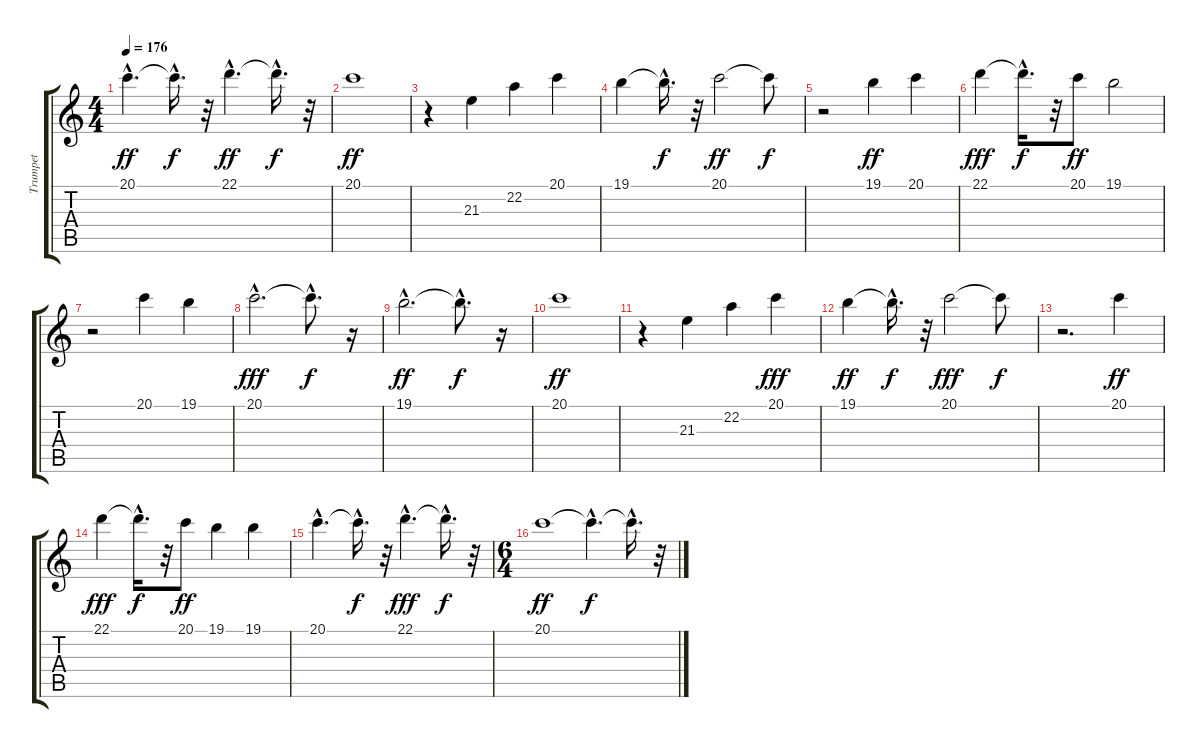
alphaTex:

\track ("Trumpet" "Trumpet") {instrument trumpet}
\staff {score tabs}
\tuning (E4 B3 G3 D3 A2 E2) {hide}
\ts (4 4)
\tempo 176
\clef g2
\ks c
20.1{hac}.4{d dy ff} 20.1{hac t}.16{d dy f} r.32 22.1{hac}.4{d dy ff} 22.1{hac t}.16{d dy f} r.32 |
20.1.1{dy ff} |
r.4 21.3.4 22.2.4 20.1.4 |
19.1.4 19.1{hac t}.16{d dy f} r.32 20.1.2{dy ff} 20.1{t}.8{dy f} |
r.2 19.1.4{dy ff} 20.1.4 |
22.1.4{dy fff} 22.1{hac t}.16{d dy f} r.32 20.1.8{dy ff} 19.1.2 |
r.2 20.1.4 19.1.4 |
20.1{hac}.2{d dy fff} 20.1{hac t}.8{d dy f} r.16 |
19.1{hac}.2{d dy ff} 19.1{hac t}.8{d dy f} r.16 |
20.1.1{dy ff} |
r.4 21.3.4 22.2.4 20.1.4{dy fff} |
19.1.4{dy ff} 19.1{hac t}.16{d dy f} r.32 20.1.2{dy fff} 20.1{t}.8{dy f} |
r.2{d} 20.1.4{dy ff} |
22.1.4{dy fff} 22.1{hac t}.16{d dy f} r.32 20.1.8{dy ff} 19.1.4 19.1.4 |
20.1{hac}.4{d} 20.1{hac t}.16{d dy f} r.32 22.1{hac}.4{d dy fff} 22.1{hac t}.16{d dy f} r.32 |
\ts (6 4)
20.1.1{dy ff} 20.1{hac t}.4{d dy f} 20.1{hac t}.16{d} r.32
